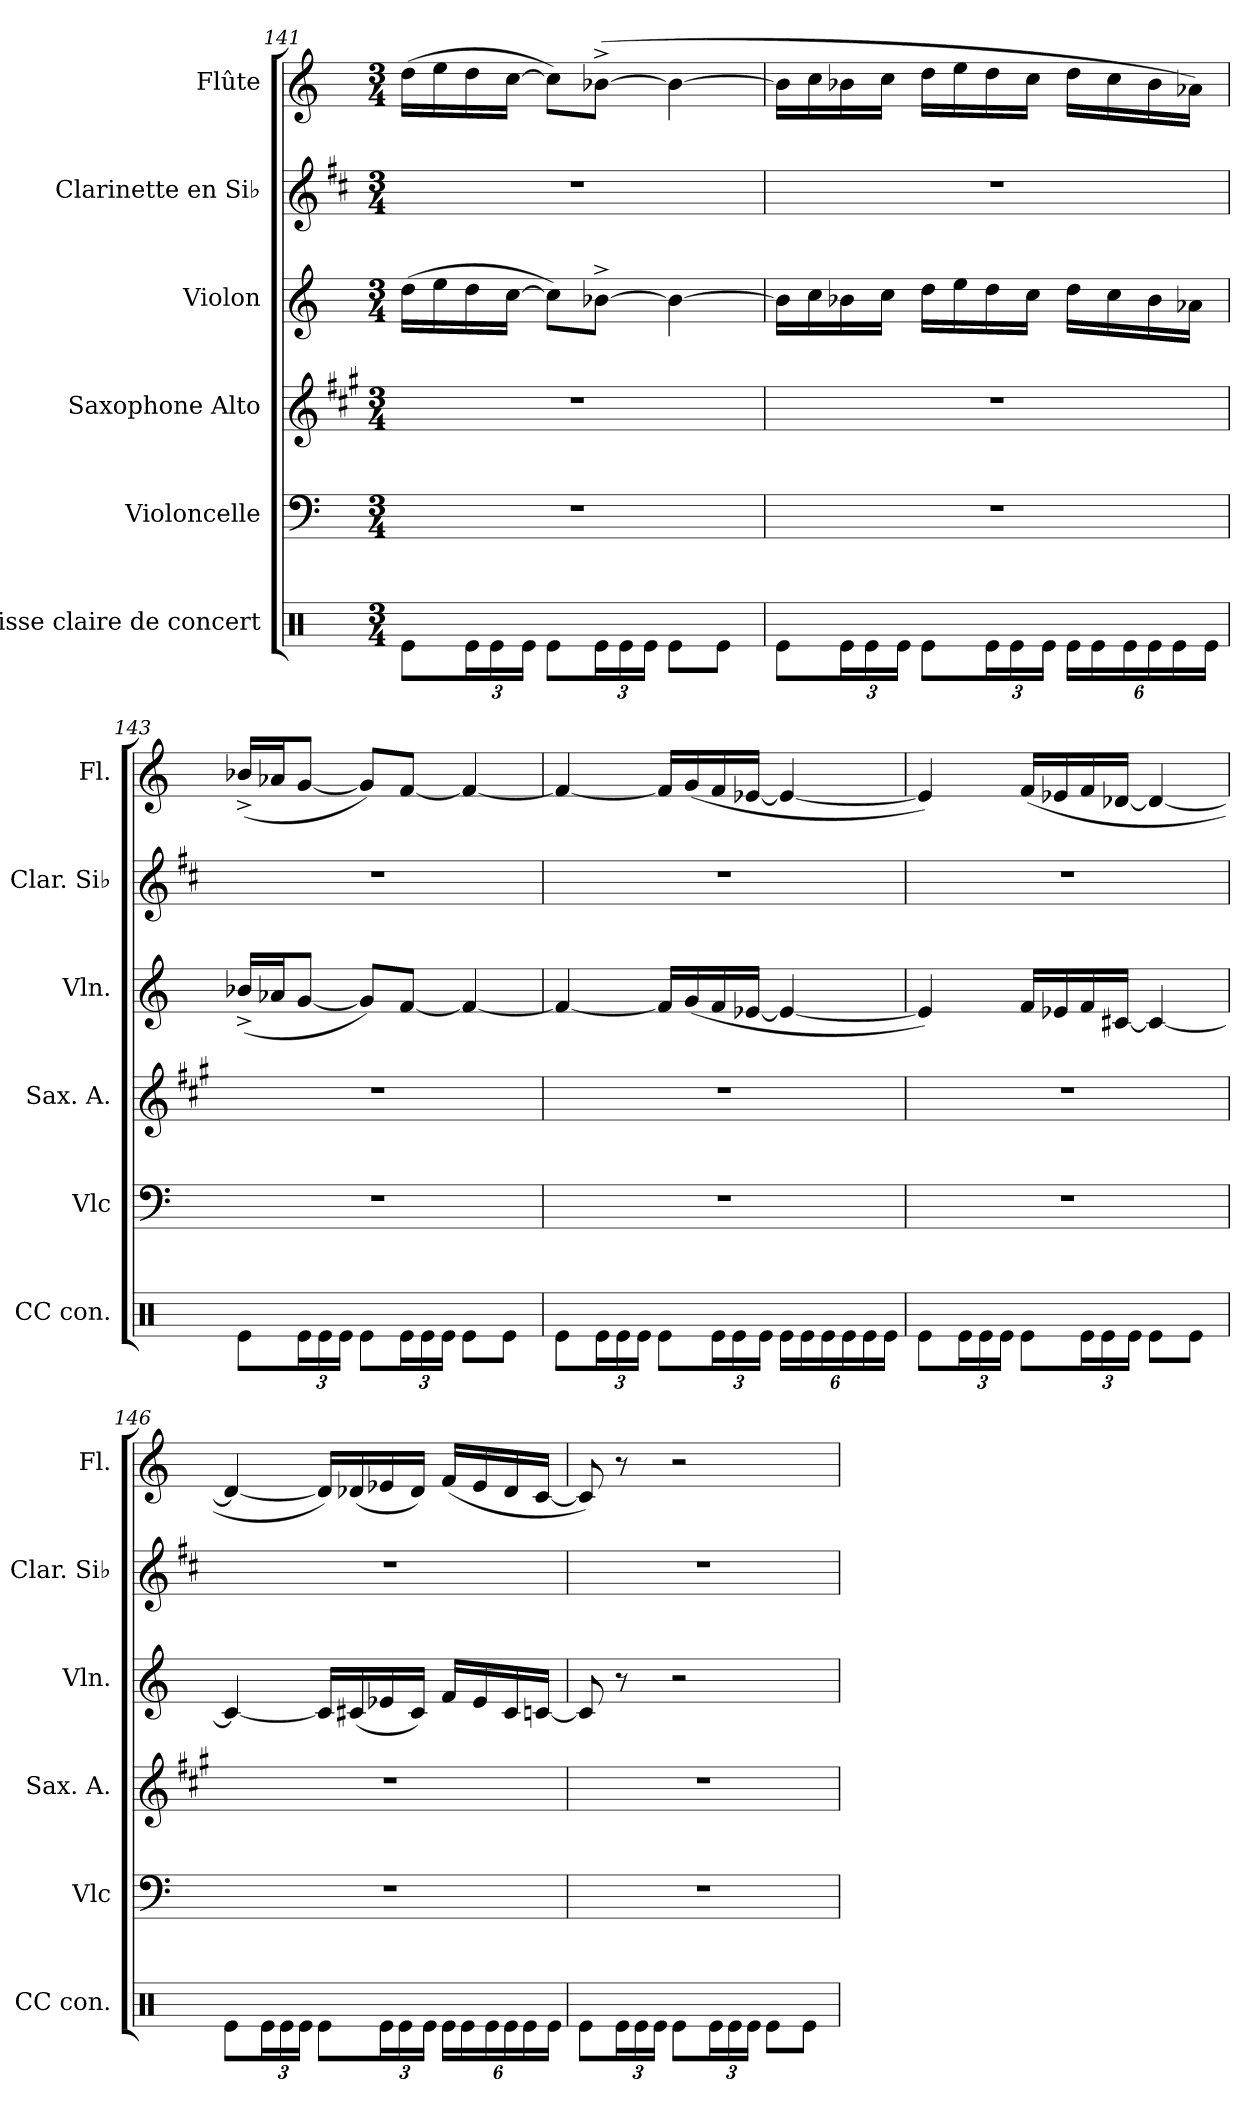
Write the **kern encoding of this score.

**kern	**kern	**kern	**kern	**kern	**kern
*part6	*part5	*part4	*part3	*part2	*part1
*staff6	*staff5	*staff4	*staff3	*staff2	*staff1
*I"Caisse claire de concert	*I"Violoncelle	*I"Saxophone Alto	*I"Violon	*I"Clarinette en Si♭	*I"Flûte
*I'CC con.	*I'Vlc	*I'Sax. A.	*I'Vln.	*I'Clar. Si♭	*I'Fl.
*clefX	*clefF4	*clefG2	*clefG2	*clefG2	*clefG2
*	*	*ITrd5c9	*	*ITrd1c2	*
*k[]	*k[]	*k[]	*k[]	*k[]	*k[]
*M3/4	*M3/4	*M3/4	*M3/4	*M3/4	*M3/4
=141	=141	=141	=141	=141	=141
8Re\L	2.r	2.r	(>16dd\LL	2.r	(>16dd\LL
.	.	.	16ee\	.	16ee\
*Xbrackettup	*	*	*	*	*
24Re\L	.	.	16dd\	.	16dd\
24Re\	.	.	.	.	.
.	.	.	[16cc\JJ	.	[16cc\JJ
24Re\JJ	.	.	.	.	.
8Re\L	.	.	8cc\L])	.	8cc\L])
24Re\L	.	.	[8b-X^\J	.	(>[8b-X^\J
24Re\	.	.	.	.	.
24Re\JJ	.	.	.	.	.
8Re\L	.	.	4b-\_	.	4b-\_
8Re\J	.	.	.	.	.
!!LO:PB:g=z
=142	=142	=142	=142	=142	=142
8Re\L	2.r	2.r	16b-\LL]	2.r	16b-\LL]
.	.	.	16cc\	.	16cc\
24Re\L	.	.	16b-X\	.	16b-X\
24Re\	.	.	.	.	.
.	.	.	16cc\JJ	.	16cc\JJ
24Re\JJ	.	.	.	.	.
8Re\L	.	.	16dd\LL	.	16dd\LL
.	.	.	16ee\	.	16ee\
24Re\L	.	.	16dd\	.	16dd\
24Re\	.	.	.	.	.
.	.	.	16cc\JJ	.	16cc\JJ
24Re\JJ	.	.	.	.	.
24Re\LL	.	.	16dd\LL	.	16dd\LL
24Re\	.	.	.	.	.
.	.	.	16cc\	.	16cc\
24Re\	.	.	.	.	.
24Re\	.	.	16b-\	.	16b-\
24Re\	.	.	.	.	.
.	.	.	16a-X\JJ	.	16a-X\JJ)
24Re\JJ	.	.	.	.	.
=143	=143	=143	=143	=143	=143
8Re\L	2.r	2.r	(<16b-X^/LL	2.r	(<16b-X^/LL
.	.	.	16a-X/J	.	16a-X/J
24Re\L	.	.	[8g/J	.	[8g/J
24Re\	.	.	.	.	.
24Re\JJ	.	.	.	.	.
8Re\L	.	.	8g/L])	.	8g/L])
24Re\L	.	.	[8f/J	.	[8f/J
24Re\	.	.	.	.	.
24Re\JJ	.	.	.	.	.
8Re\L	.	.	4f/_	.	4f/_
8Re\J	.	.	.	.	.
!!LO:LB:g=z
=144	=144	=144	=144	=144	=144
8Re\L	2.r	2.r	4f/_	2.r	4f/_
24Re\L	.	.	.	.	.
24Re\	.	.	.	.	.
24Re\JJ	.	.	.	.	.
8Re\L	.	.	16f/LL]	.	16f/LL]
.	.	.	(<16g/	.	(<16g/
24Re\L	.	.	16f/	.	16f/
24Re\	.	.	.	.	.
.	.	.	[16e-X/JJ	.	[16e-X/JJ
24Re\JJ	.	.	.	.	.
24Re\LL	.	.	4e-/_	.	4e-/_
24Re\	.	.	.	.	.
24Re\	.	.	.	.	.
24Re\	.	.	.	.	.
24Re\	.	.	.	.	.
24Re\JJ	.	.	.	.	.
=145	=145	=145	=145	=145	=145
8Re\L	2.r	2.r	4e-/])	2.r	4e-/])
24Re\L	.	.	.	.	.
24Re\	.	.	.	.	.
24Re\JJ	.	.	.	.	.
8Re\L	.	.	16f/LL	.	(<16f/LL
.	.	.	16e-X/	.	16e-X/
24Re\L	.	.	16f/	.	16f/
24Re\	.	.	.	.	.
.	.	.	[16c#X/JJ	.	[16d-X/JJ
24Re\JJ	.	.	.	.	.
8Re\L	.	.	4c#/_	.	4d-/_
8Re\J	.	.	.	.	.
!!LO:PB:g=z
=146	=146	=146	=146	=146	=146
8Re\L	2.r	2.r	4c#/_	2.r	4d-/_
24Re\L	.	.	.	.	.
24Re\	.	.	.	.	.
24Re\JJ	.	.	.	.	.
8Re\L	.	.	16c#/LL]	.	16d-/LL])
.	.	.	(<16c#X/	.	(<16d-X/
24Re\L	.	.	16e-X/	.	16e-X/
24Re\	.	.	.	.	.
.	.	.	16c#/JJ)	.	16d-/JJ)
24Re\JJ	.	.	.	.	.
24Re\LL	.	.	16f/LL	.	(<16f/LL
24Re\	.	.	.	.	.
.	.	.	16e-/	.	16e-/
24Re\	.	.	.	.	.
24Re\	.	.	16c#/	.	16d-/
24Re\	.	.	.	.	.
.	.	.	[16cn/JJ	.	[16c/JJ
24Re\JJ	.	.	.	.	.
=147	=147	=147	=147	=147	=147
8Re\L	2.r	2.r	8c/]	2.r	8c/])
24Re\L	.	.	8r	.	8r
24Re\	.	.	.	.	.
24Re\JJ	.	.	.	.	.
8Re\L	.	.	2r	.	2r
24Re\L	.	.	.	.	.
24Re\	.	.	.	.	.
24Re\JJ	.	.	.	.	.
8Re\L	.	.	.	.	.
8Re\J	.	.	.	.	.
=	=	=	=	=	=
*-	*-	*-	*-	*-	*-
